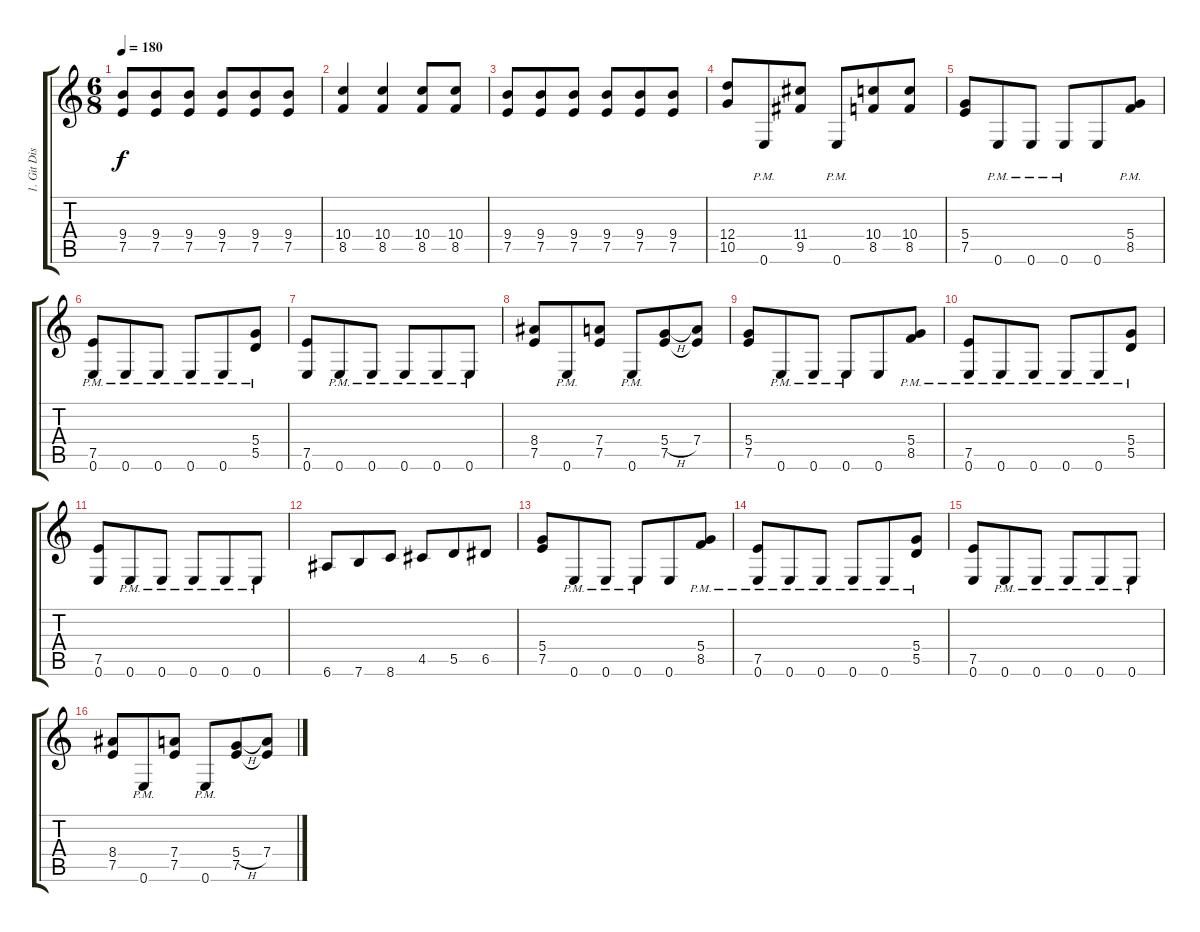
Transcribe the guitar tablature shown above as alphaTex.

\track ("1. Git Dist" "1. Git Dis") {instrument distortionguitar}
\staff {score tabs}
\tuning (E4 B3 G3 D3 A2 E2) {hide}
\ts (6 8)
\tempo 180
\clef g2
\ks c
(9.4 7.5).8{dy f} (9.4 7.5).8 (9.4 7.5).8 (9.4 7.5).8 (9.4 7.5).8 (9.4 7.5).8 |
(10.4 8.5).4 (10.4 8.5).4 (10.4 8.5).8 (10.4 8.5).8 |
(9.4 7.5).8 (9.4 7.5).8 (9.4 7.5).8 (9.4 7.5).8 (9.4 7.5).8 (9.4 7.5).8 |
(12.4 10.5).8 0.6{pm}.8 (11.4 9.5).8 0.6{pm}.8 (10.4 8.5).8 (10.4 8.5).8 |
(5.4 7.5).8 0.6{pm}.8 0.6{pm}.8 0.6{pm}.8 0.6.8 (5.4{pm} 8.5{pm}).8 |
(7.5{pm} 0.6{pm}).8 0.6{pm}.8 0.6{pm}.8 0.6{pm}.8 0.6{pm}.8 (5.4{pm} 5.5{pm}).8 |
(7.5 0.6).8 0.6{pm}.8 0.6{pm}.8 0.6{pm}.8 0.6{pm}.8 0.6{pm}.8 |
(8.4 7.5).8 0.6{pm}.8 (7.4 7.5).8 0.6{pm}.8 (5.4{h} 7.5).8 (7.4 7.5{t}).8 |
(5.4 7.5).8 0.6{pm}.8 0.6{pm}.8 0.6{pm}.8 0.6.8 (5.4{pm} 8.5{pm}).8 |
(7.5{pm} 0.6{pm}).8 0.6{pm}.8 0.6{pm}.8 0.6{pm}.8 0.6{pm}.8 (5.4{pm} 5.5{pm}).8 |
(7.5 0.6).8 0.6{pm}.8 0.6{pm}.8 0.6{pm}.8 0.6{pm}.8 0.6{pm}.8 |
6.6.8 7.6.8 8.6.8 4.5.8 5.5.8 6.5.8 |
(5.4 7.5).8 0.6{pm}.8 0.6{pm}.8 0.6{pm}.8 0.6.8 (5.4{pm} 8.5{pm}).8 |
(7.5{pm} 0.6{pm}).8 0.6{pm}.8 0.6{pm}.8 0.6{pm}.8 0.6{pm}.8 (5.4{pm} 5.5{pm}).8 |
(7.5 0.6).8 0.6{pm}.8 0.6{pm}.8 0.6{pm}.8 0.6{pm}.8 0.6{pm}.8 |
(8.4 7.5).8 0.6{pm}.8 (7.4 7.5).8 0.6{pm}.8 (5.4{h} 7.5).8 (7.4 7.5{t}).8
